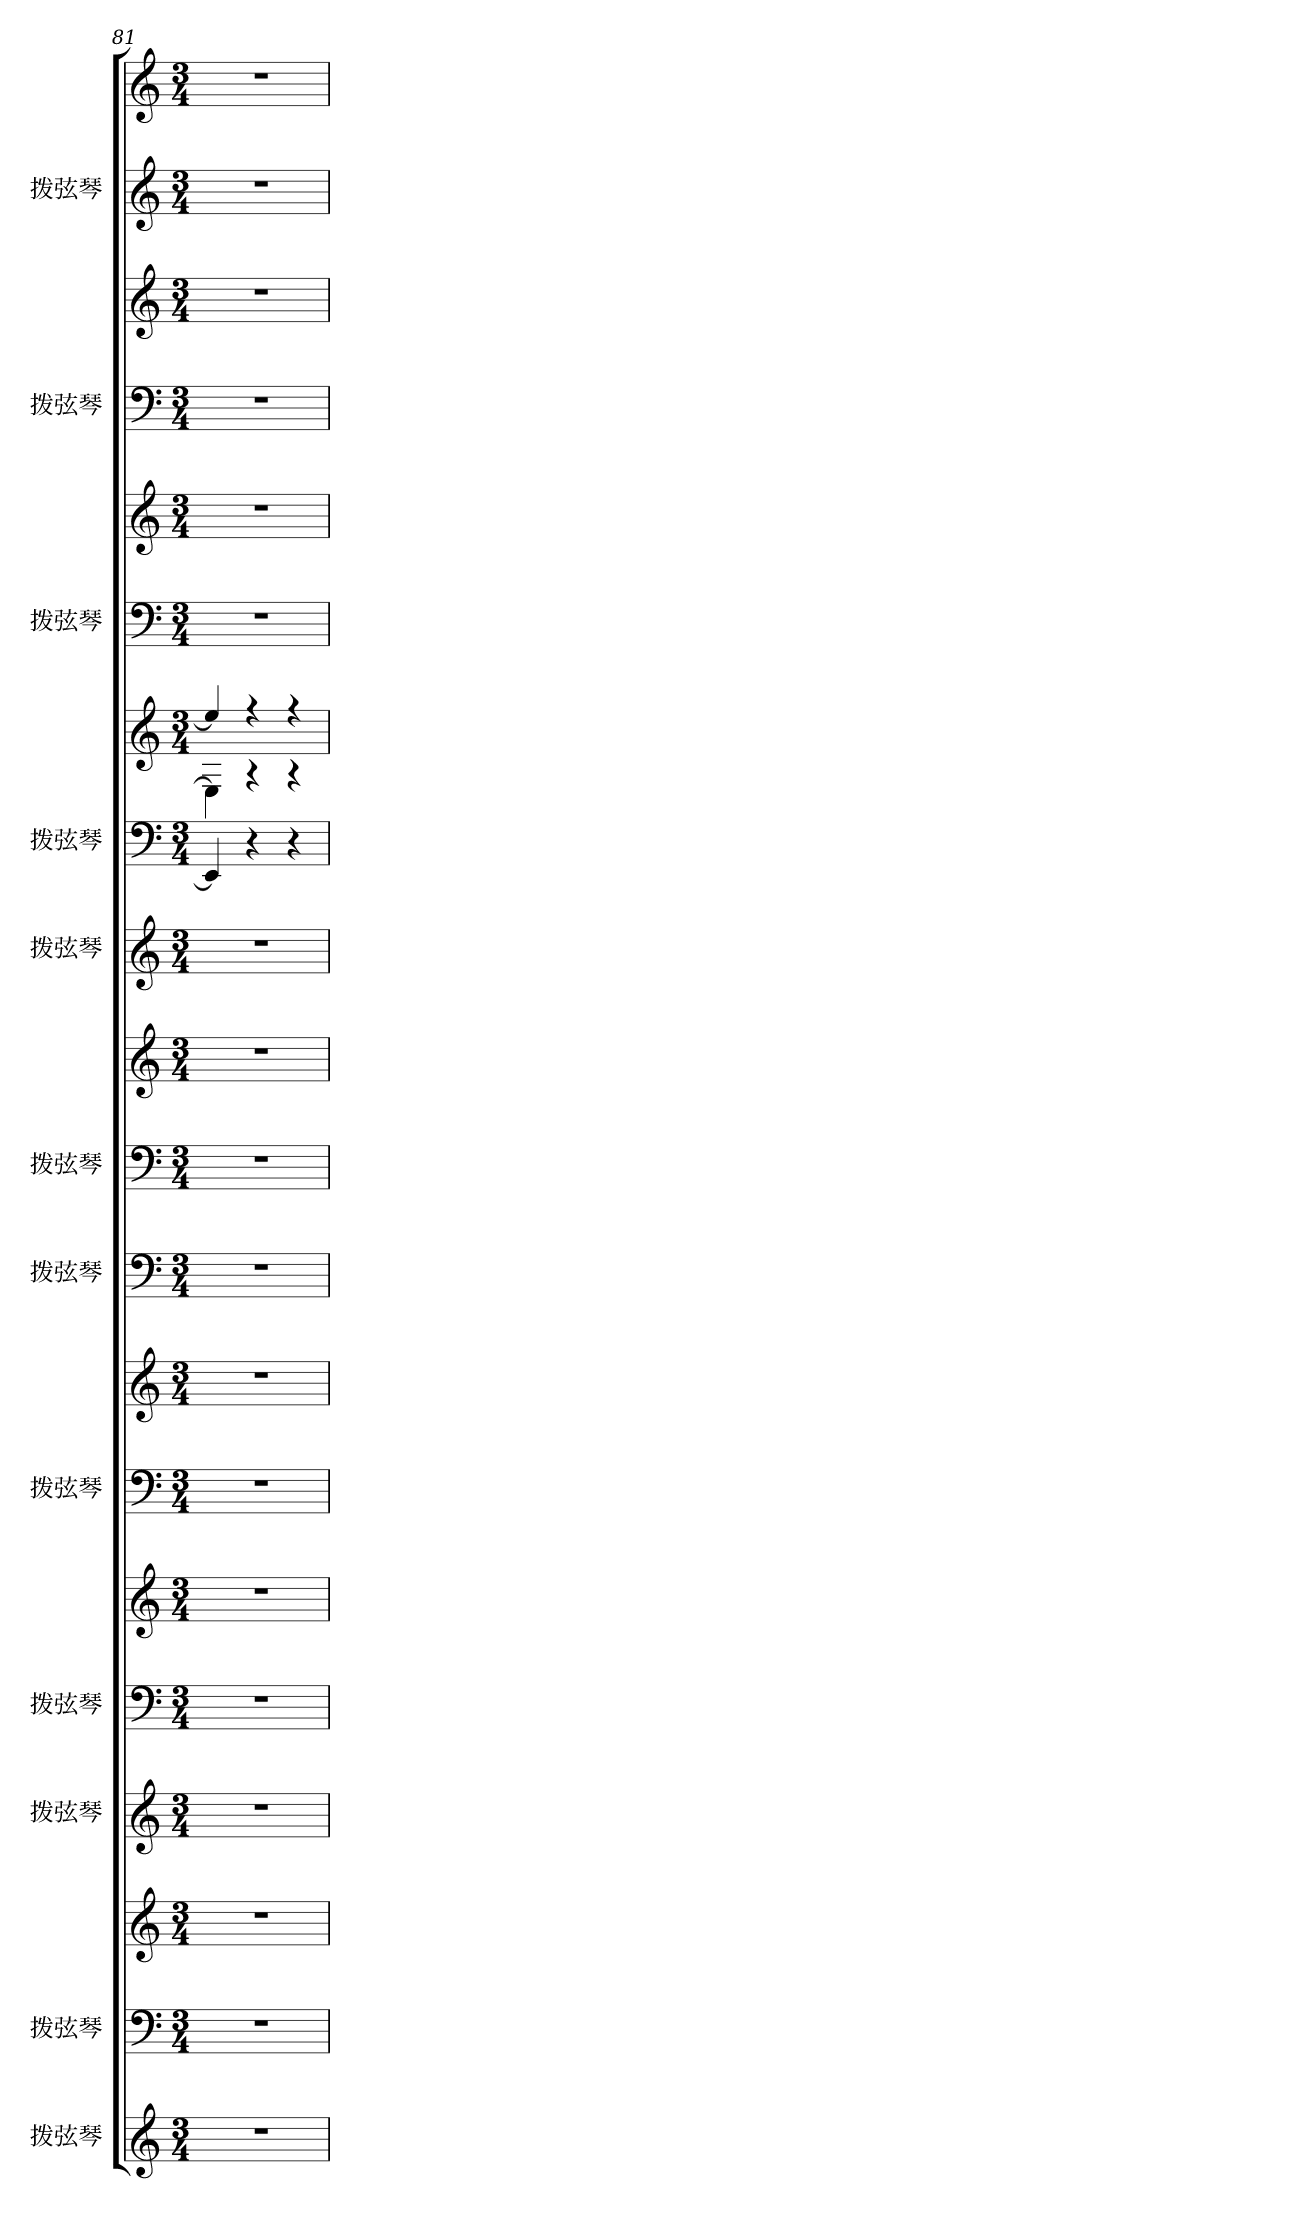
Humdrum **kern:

**kern	**kern	**kern	**kern	**kern	**kern	**kern	**kern	**kern	**kern	**kern	**kern	**kern	**kern	**kern	**kern	**kern	**kern	**kern	**kern
*part12	*part11	*part11	*part10	*part9	*part9	*part8	*part8	*part7	*part6	*part6	*part5	*part4	*part4	*part3	*part3	*part2	*part2	*part1	*part1
*staff20	*staff19	*staff18	*staff17	*staff16	*staff15	*staff14	*staff13	*staff12	*staff11	*staff10	*staff9	*staff8	*staff7	*staff6	*staff5	*staff4	*staff3	*staff2	*staff1
*I"拨弦琴	*I"拨弦琴	*	*I"拨弦琴	*I"拨弦琴	*	*I"拨弦琴	*	*I"拨弦琴	*I"拨弦琴	*	*I"拨弦琴	*I"拨弦琴	*	*I"拨弦琴	*	*I"拨弦琴	*	*I"拨弦琴	*
*clefG2	*clefF4	*clefG2	*clefG2	*clefF4	*clefG2	*clefF4	*clefG2	*clefF4	*clefF4	*clefG2	*clefG2	*clefF4	*clefG2	*clefF4	*clefG2	*clefF4	*clefG2	*clefG2	*clefG2
*k[]	*k[]	*k[]	*k[]	*k[]	*k[]	*k[]	*k[]	*k[]	*k[]	*k[]	*k[]	*k[]	*k[]	*k[]	*k[]	*k[]	*k[]	*k[]	*k[]
*M3/4	*M3/4	*M3/4	*M3/4	*M3/4	*M3/4	*M3/4	*M3/4	*M3/4	*M3/4	*M3/4	*M3/4	*M3/4	*M3/4	*M3/4	*M3/4	*M3/4	*M3/4	*M3/4	*M3/4
=81	=81	=81	=81	=81	=81	=81	=81	=81	=81	=81	=81	=81	=81	=81	=81	=81	=81	=81	=81
*	*	*	*	*	*	*	*	*	*	*	*	*	*^	*	*	*	*	*	*
2.r	2.r	2.r	2.r	2.r	2.r	2.r	2.r	2.r	2.r	2.r	2.r	4EE-/]	4ee-/]	4E-\]	2.r	2.r	2.r	2.r	2.r	2.r
.	.	.	.	.	.	.	.	.	.	.	.	4r	4r	4r	.	.	.	.	.	.
.	.	.	.	.	.	.	.	.	.	.	.	4r	4r	4r	.	.	.	.	.	.
*	*	*	*	*	*	*	*	*	*	*	*	*	*v	*v	*	*	*	*	*	*
=	=	=	=	=	=	=	=	=	=	=	=	=	=	=	=	=	=	=	=
*-	*-	*-	*-	*-	*-	*-	*-	*-	*-	*-	*-	*-	*-	*-	*-	*-	*-	*-	*-
